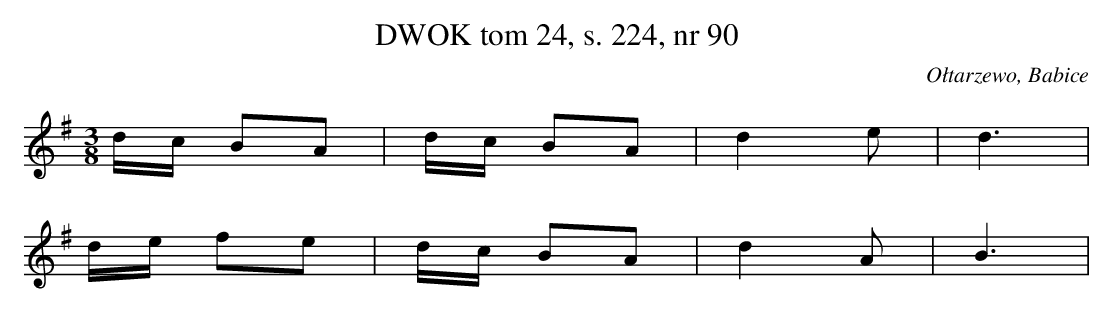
X:1
T: DWOK tom 24, s. 224, nr 90
O: Ołtarzewo, Babice
L: 1/16
M: 3/8
K: G
dc B2A2 | dc B2A2 | d4e2 | d6 |
de f2e2 | dc B2A2 | d4A2 | B6 |
